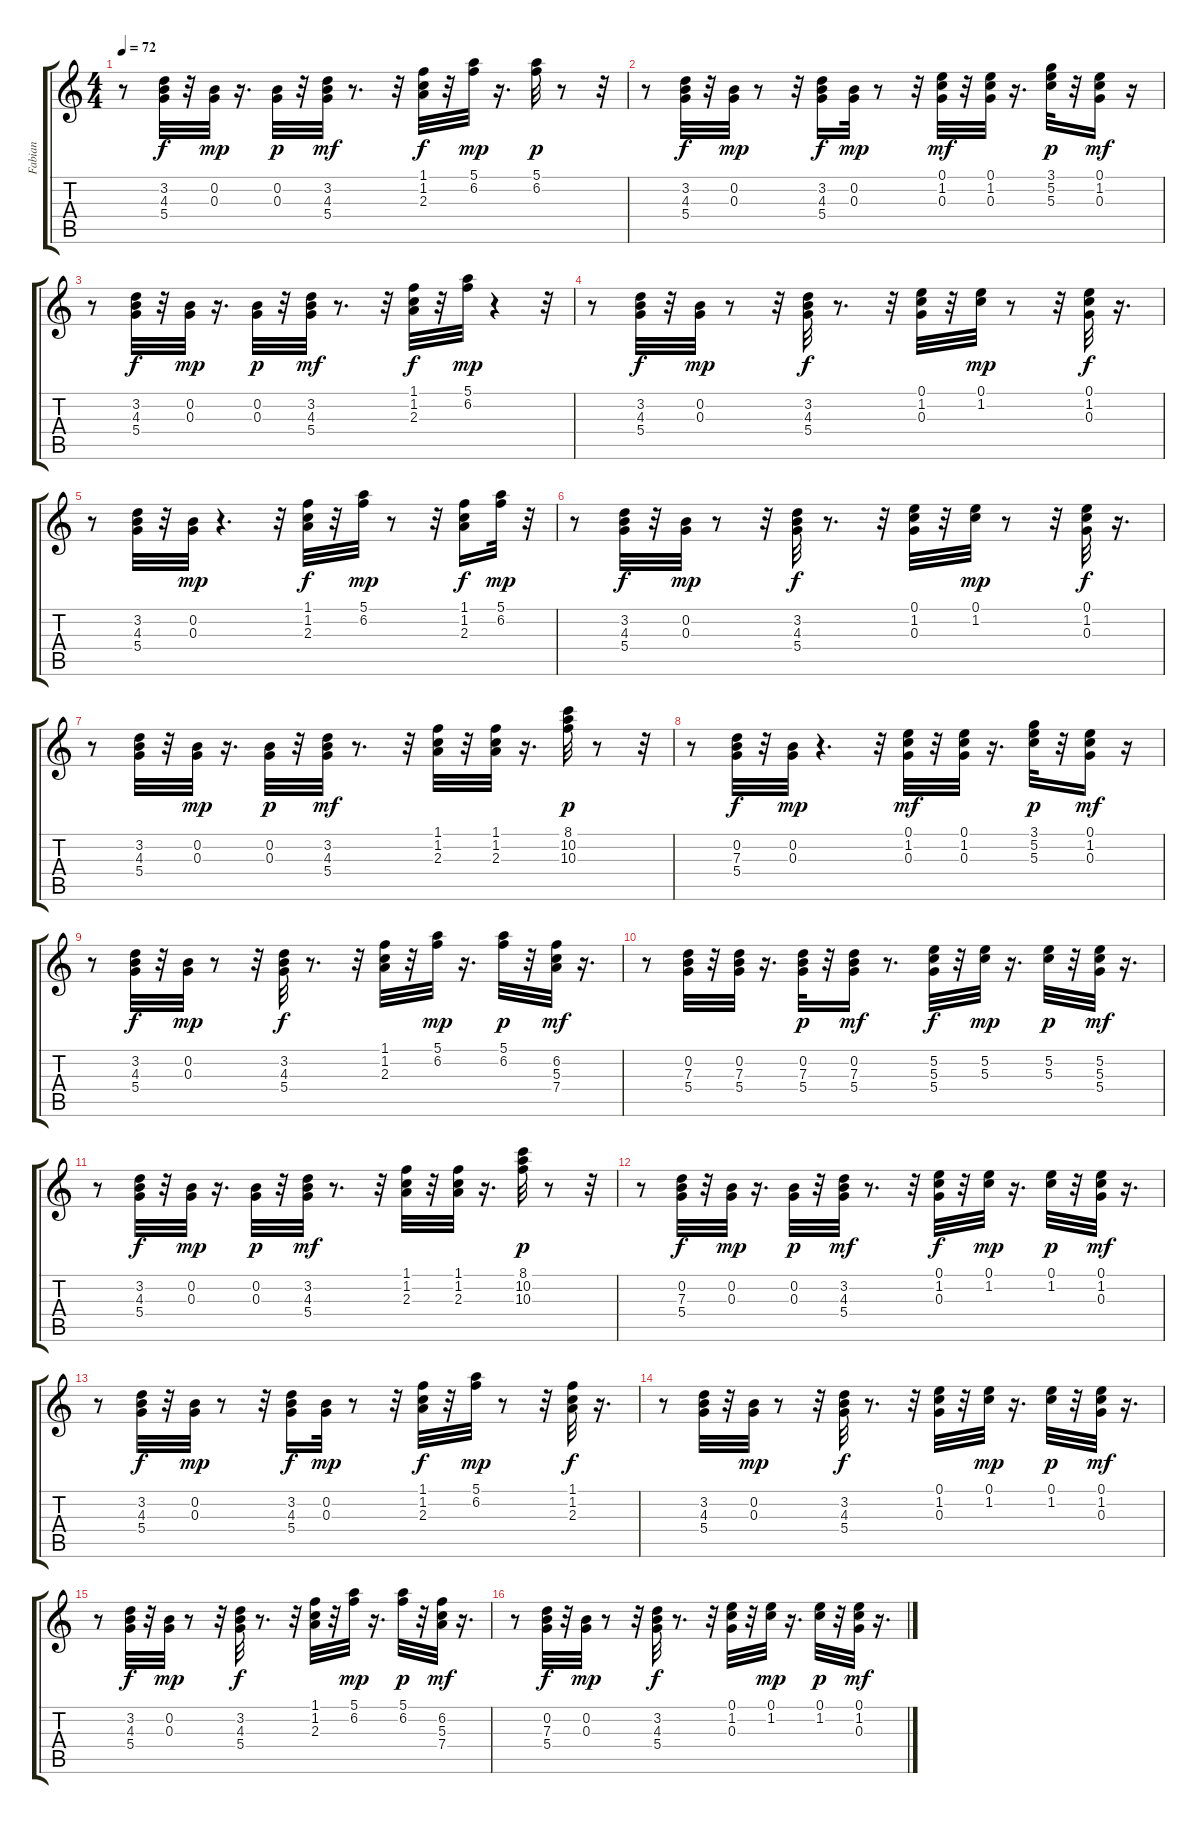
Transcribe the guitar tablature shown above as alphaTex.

\track ("Fabian" "Fabian") {instrument electricguitarmuted}
\staff {score tabs}
\tuning (E4 B3 G3 D3 A2 E2) {hide}
\ts (4 4)
\tempo 72
\clef g2
\ks c
r.8{dy f} (3.2 4.3 5.4).32 r.32 (0.2 0.3).32{dy mp} r.16{d} (0.2 0.3).32{dy p} r.32 (3.2 4.3 5.4).32{dy mf} r.8{d} r.32 (1.1 1.2 2.3).32{dy f} r.32 (5.1 6.2).32{dy mp} r.16{d} (5.1 6.2).32{dy p} r.8 r.32 |
r.8 (3.2 4.3 5.4).32{dy f} r.32 (0.2 0.3).32{dy mp} r.8 r.32 (3.2 4.3 5.4).16{dy f} (0.2 0.3).32{dy mp} r.8 r.32 (0.1 1.2 0.3).32{dy mf} r.32 (0.1 1.2 0.3).32 r.16{d} (3.1 5.2 5.3).32{dy p} r.32 (0.1 1.2 0.3).16{dy mf} r.16 |
r.8 (3.2 4.3 5.4).32{dy f} r.32 (0.2 0.3).32{dy mp} r.16{d} (0.2 0.3).32{dy p} r.32 (3.2 4.3 5.4).32{dy mf} r.8{d} r.32 (1.1 1.2 2.3).32{dy f} r.32 (5.1 6.2).32{dy mp} r.4 r.32 |
r.8 (3.2 4.3 5.4).32{dy f} r.32 (0.2 0.3).32{dy mp} r.8 r.32 (3.2 4.3 5.4).32{dy f} r.8{d} r.32 (0.1 1.2 0.3).32 r.32 (0.1 1.2).32{dy mp} r.8 r.32 (0.1 1.2 0.3).32{dy f} r.16{d} |
r.8 (3.2 4.3 5.4).32 r.32 (0.2 0.3).32{dy mp} r.4{d} r.32 (1.1 1.2 2.3).32{dy f} r.32 (5.1 6.2).32{dy mp} r.8 r.32 (1.1 1.2 2.3).16{dy f} (5.1 6.2).32{dy mp} r.32 |
r.8 (3.2 4.3 5.4).32{dy f} r.32 (0.2 0.3).32{dy mp} r.8 r.32 (3.2 4.3 5.4).32{dy f} r.8{d} r.32 (0.1 1.2 0.3).32 r.32 (0.1 1.2).32{dy mp} r.8 r.32 (0.1 1.2 0.3).32{dy f} r.16{d} |
r.8 (3.2 4.3 5.4).32 r.32 (0.2 0.3).32{dy mp} r.16{d} (0.2 0.3).32{dy p} r.32 (3.2 4.3 5.4).32{dy mf} r.8{d} r.32 (1.1 1.2 2.3).32 r.32 (1.1 1.2 2.3).32 r.16{d} (8.1 10.2 10.3).32{dy p} r.8 r.32 |
r.8 (0.2 7.3 5.4).32{dy f} r.32 (0.2 0.3).32{dy mp} r.4{d} r.32 (0.1 1.2 0.3).32{dy mf} r.32 (0.1 1.2 0.3).32 r.16{d} (3.1 5.2 5.3).32{dy p} r.32 (0.1 1.2 0.3).16{dy mf} r.16 |
r.8 (3.2 4.3 5.4).32{dy f} r.32 (0.2 0.3).32{dy mp} r.8 r.32 (3.2 4.3 5.4).32{dy f} r.8{d} r.32 (1.1 1.2 2.3).32 r.32 (5.1 6.2).32{dy mp} r.16{d} (5.1 6.2).32{dy p} r.32 (6.2 5.3 7.4).32{dy mf} r.16{d} |
r.8 (0.2 7.3 5.4).32 r.32 (0.2 7.3 5.4).32 r.16{d} (0.2 7.3 5.4).32{dy p} r.32 (0.2 7.3 5.4).16{dy mf} r.8{d} (5.2 5.3 5.4).32{dy f} r.32 (5.2 5.3).32{dy mp} r.16{d} (5.2 5.3).32{dy p} r.32 (5.2 5.3 5.4).32{dy mf} r.16{d} |
r.8 (3.2 4.3 5.4).32{dy f} r.32 (0.2 0.3).32{dy mp} r.16{d} (0.2 0.3).32{dy p} r.32 (3.2 4.3 5.4).32{dy mf} r.8{d} r.32 (1.1 1.2 2.3).32 r.32 (1.1 1.2 2.3).32 r.16{d} (8.1 10.2 10.3).32{dy p} r.8 r.32 |
r.8 (0.2 7.3 5.4).32{dy f} r.32 (0.2 0.3).32{dy mp} r.16{d} (0.2 0.3).32{dy p} r.32 (3.2 4.3 5.4).32{dy mf} r.8{d} r.32 (0.1 1.2 0.3).32{dy f} r.32 (0.1 1.2).32{dy mp} r.16{d} (0.1 1.2).32{dy p} r.32 (0.1 1.2 0.3).32{dy mf} r.16{d} |
r.8 (3.2 4.3 5.4).32{dy f} r.32 (0.2 0.3).32{dy mp} r.8 r.32 (3.2 4.3 5.4).16{dy f} (0.2 0.3).32{dy mp} r.8 r.32 (1.1 1.2 2.3).32{dy f} r.32 (5.1 6.2).32{dy mp} r.8 r.32 (1.1 1.2 2.3).32{dy f} r.16{d} |
r.8 (3.2 4.3 5.4).32 r.32 (0.2 0.3).32{dy mp} r.8 r.32 (3.2 4.3 5.4).32{dy f} r.8{d} r.32 (0.1 1.2 0.3).32 r.32 (0.1 1.2).32{dy mp} r.16{d} (0.1 1.2).32{dy p} r.32 (0.1 1.2 0.3).32{dy mf} r.16{d} |
r.8 (3.2 4.3 5.4).32{dy f} r.32 (0.2 0.3).32{dy mp} r.8 r.32 (3.2 4.3 5.4).32{dy f} r.8{d} r.32 (1.1 1.2 2.3).32 r.32 (5.1 6.2).32{dy mp} r.16{d} (5.1 6.2).32{dy p} r.32 (6.2 5.3 7.4).32{dy mf} r.16{d} |
r.8 (0.2 7.3 5.4).32{dy f} r.32 (0.2 0.3).32{dy mp} r.8 r.32 (3.2 4.3 5.4).32{dy f} r.8{d} r.32 (0.1 1.2 0.3).32 r.32 (0.1 1.2).32{dy mp} r.16{d} (0.1 1.2).32{dy p} r.32 (0.1 1.2 0.3).32{dy mf} r.16{d}
